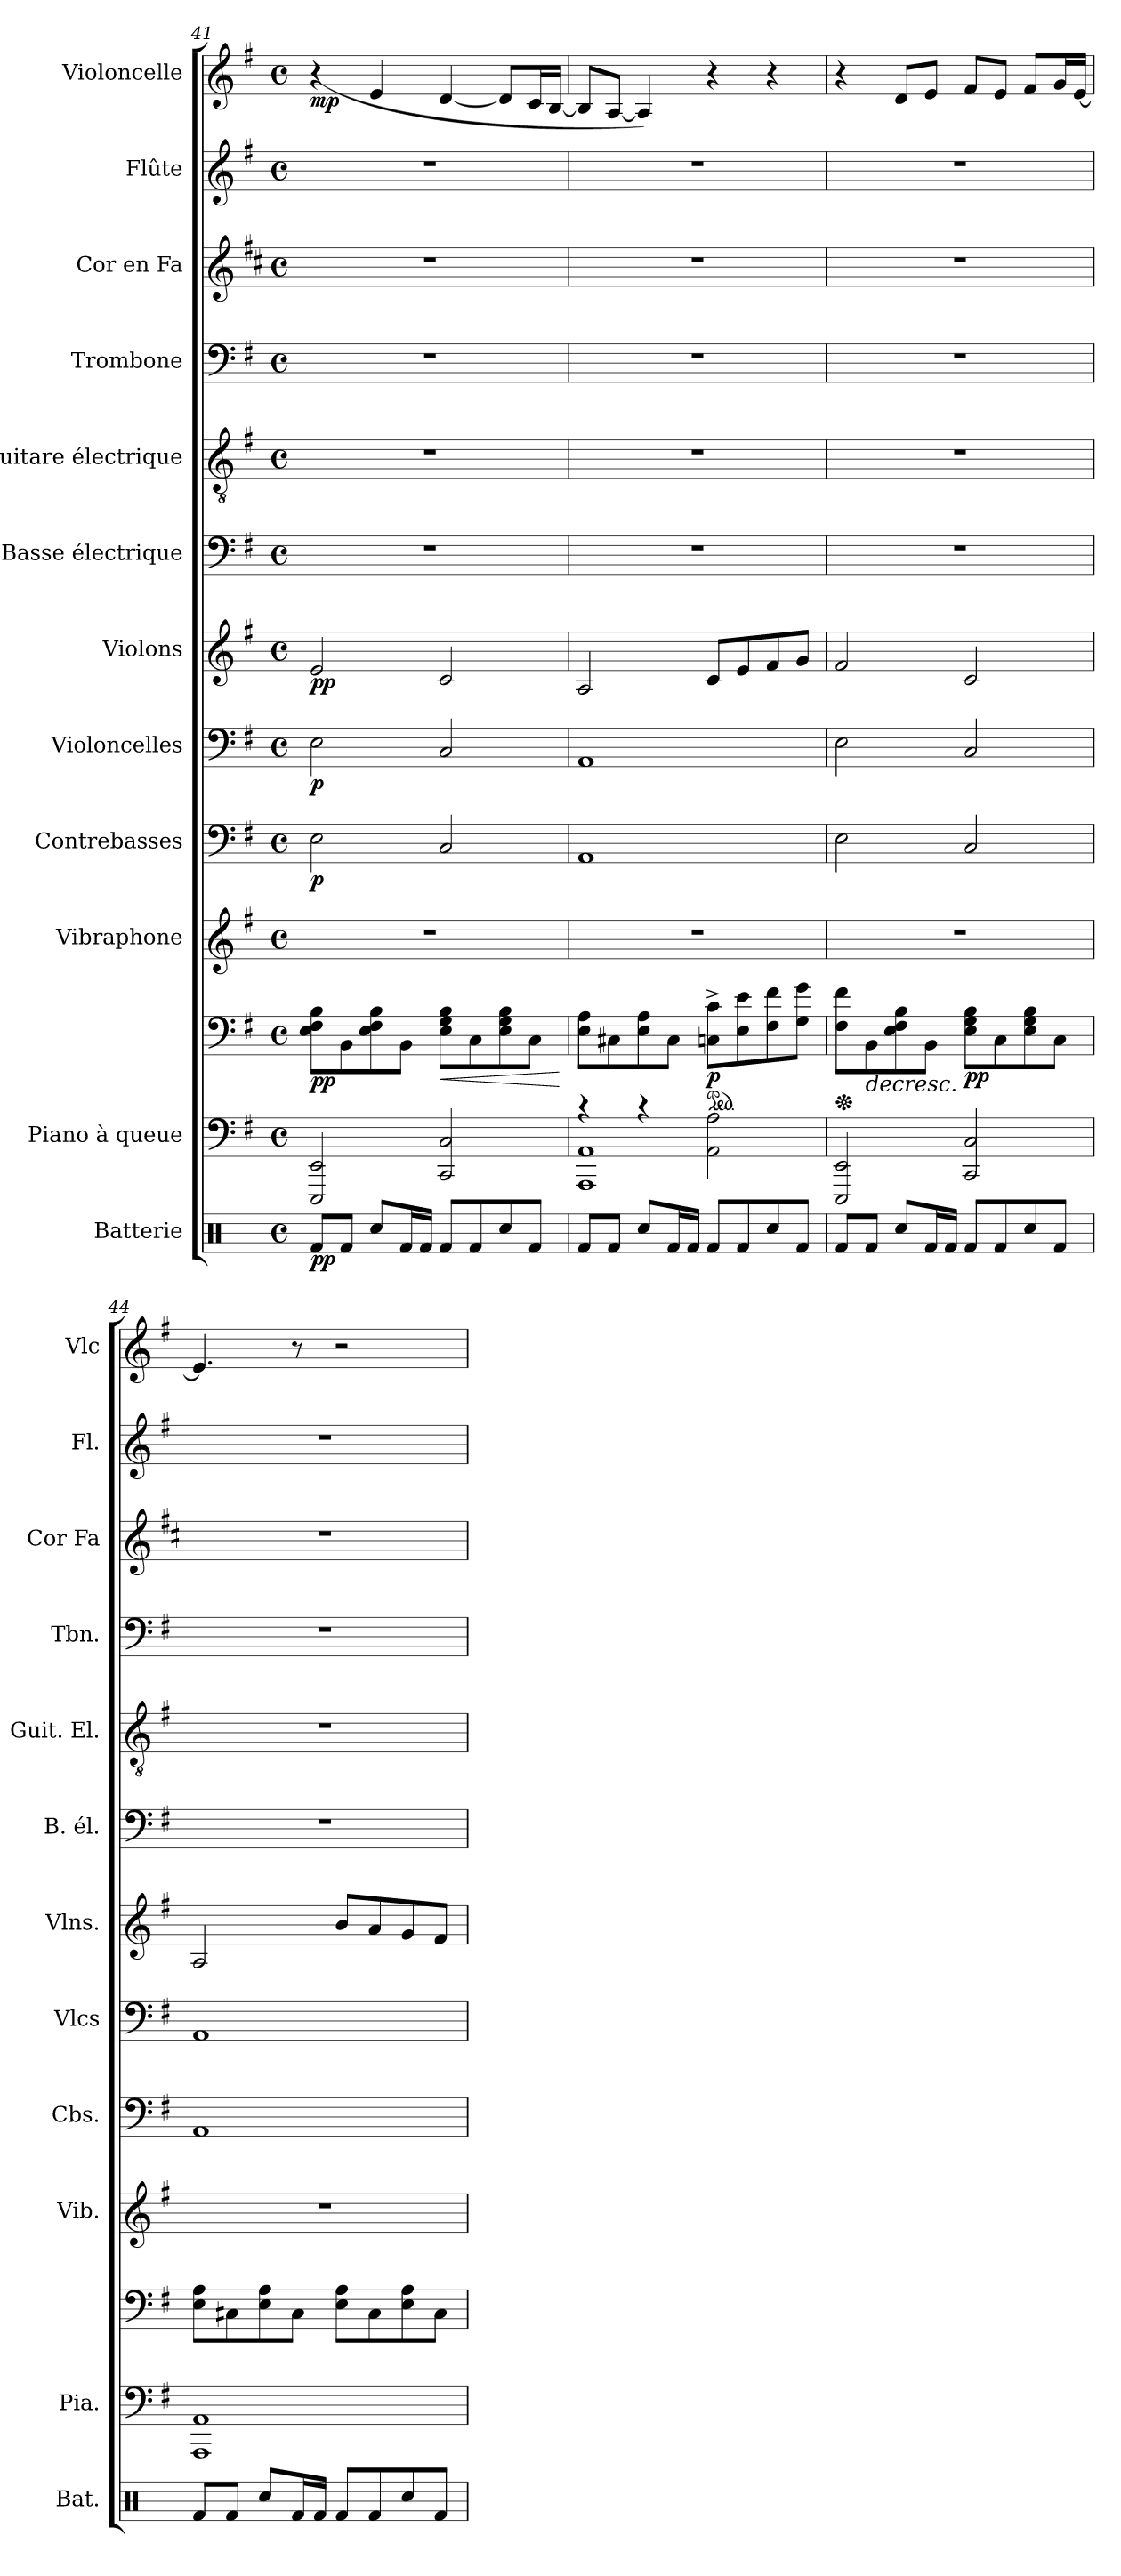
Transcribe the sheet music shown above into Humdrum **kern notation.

**kern	**dynam	**kern	**kern	**dynam	**kern	**kern	**dynam	**kern	**dynam	**kern	**dynam	**kern	**kern	**kern	**kern	**kern	**kern	**dynam
*part12	*part12	*part11	*part11	*part11	*part10	*part9	*part9	*part8	*part8	*part7	*part7	*part6	*part5	*part4	*part3	*part2	*part1	*part1
*staff13	*staff13	*staff12	*staff11	*staff11/12	*staff10	*staff9	*staff9	*staff8	*staff8	*staff7	*staff7	*staff6	*staff5	*staff4	*staff3	*staff2	*staff1	*staff1
*I"Batterie	*	*I"Piano à queue	*	*	*I"Vibraphone	*I"Contrebasses	*	*I"Violoncelles	*	*I"Violons	*	*I"Basse électrique	*I"Guitare électrique	*I"Trombone	*I"Cor en Fa	*I"Flûte	*I"Violoncelle	*
*I'Bat.	*	*I'Pia.	*	*	*I'Vib.	*I'Cbs.	*	*I'Vlcs	*	*I'Vlns.	*	*I'B. él.	*I'Guit. El.	*I'Tbn.	*I'Cor Fa	*I'Fl.	*I'Vlc	*
!!LO:PB:g=z
*clefX	*	*clefF4	*clefF4	*	*clefG2	*clefF4	*	*clefF4	*	*clefG2	*	*clefF4	*clefGv2	*clefF4	*clefG2	*clefG2	*clefG2	*
*	*	*	*	*	*	*ITrd7c12	*	*	*	*	*	*ITrd7c12	*	*	*ITrd4c7	*	*	*
*k[]	*	*k[f#]	*k[f#]	*	*k[f#]	*k[f#]	*	*k[f#]	*	*k[f#]	*	*k[f#]	*k[f#]	*k[f#]	*k[f#]	*k[f#]	*k[f#]	*
*M4/4	*	*M4/4	*M4/4	*	*M4/4	*M4/4	*	*M4/4	*	*M4/4	*	*M4/4	*M4/4	*M4/4	*M4/4	*M4/4	*M4/4	*
*met(c)	*	*met(c)	*met(c)	*	*met(c)	*met(c)	*	*met(c)	*	*met(c)	*	*met(c)	*met(c)	*met(c)	*met(c)	*met(c)	*met(c)	*
=41	=41	=41	=41	=41	=41	=41	=41	=41	=41	=41	=41	=41	=41	=41	=41	=41	=41	=41
!	!LO:DY:b	!	!	!LO:DY:b	!	!	!LO:DY:b	!	!LO:DY:b	!	!LO:DY:b	!	!	!	!	!	!	!LO:DY:b
8Rf/L	pp	2EEE/ 2EE/	8E\ 8F#\ 8B\L	pp	1r	2EE\	p	2E\	p	2e/	pp	1r	1r	1r	1r	1r	(>4r	mp
8Rf/J	.	.	8BB\	.	.	.	.	.	.	.	.	.	.	.	.	.	.	.
8Rcc/L	.	.	8E\ 8F#\ 8B\	.	.	.	.	.	.	.	.	.	.	.	.	.	4e/	.
16Rf/L	.	.	8BB\J	.	.	.	.	.	.	.	.	.	.	.	.	.	.	.
16Rf/JJ	.	.	.	.	.	.	.	.	.	.	.	.	.	.	.	.	.	.
!	!	!	!	!LO:HP:b	!	!	!	!	!	!	!	!	!	!	!	!	!	!
8Rf/L	.	2CC/ 2C/	8E\ 8G\ 8B\L	<	.	2CC/	.	2C/	.	2c/	.	.	.	.	.	.	[4d/	.
8Rf/	.	.	8C\	.	.	.	.	.	.	.	.	.	.	.	.	.	.	.
8Rcc/	.	.	8E\ 8G\ 8B\	.	.	.	.	.	.	.	.	.	.	.	.	.	8d/L]	.
8Rf/J	.	.	8C\J	.	.	.	.	.	.	.	.	.	.	.	.	.	16c/L	.
.	.	.	.	.	.	.	.	.	.	.	.	.	.	.	.	.	[16B/JJ	.
.	.	.	.	[	.	.	.	.	.	.	.	.	.	.	.	.	.	.
=42	=42	=42	=42	=42	=42	=42	=42	=42	=42	=42	=42	=42	=42	=42	=42	=42	=42	=42
*	*	*^	*	*	*	*	*	*	*	*	*	*	*	*	*	*	*	*
8Rf/L	.	1AAA 1AA	4rc	8E\ 8A\L	.	1r	1AAA	.	1AA	.	2A/	.	1r	1r	1r	1r	1r	8B/L]	.
8Rf/J	.	.	.	8C#X\	.	.	.	.	.	.	.	.	.	.	.	.	.	[8A/J	.
8Rcc/L	.	.	4rc	8E\ 8A\	.	.	.	.	.	.	.	.	.	.	.	.	.	4A/])	.
16Rf/L	.	.	.	8C#\J	.	.	.	.	.	.	.	.	.	.	.	.	.	.	.
16Rf/JJ	.	.	.	.	.	.	.	.	.	.	.	.	.	.	.	.	.	.	.
*	*	*	*	*ped	*	*	*	*	*	*	*	*	*	*	*	*	*	*	*
!	!	!	!	!	!LO:DY:b	!	!	!	!	!	!	!	!	!	!	!	!	!	!
8Rf/L	.	.	2AA\ 2A\	8Cn\^ 8c\^L	p	.	.	.	.	.	8c/L	.	.	.	.	.	.	4r	.
8Rf/	.	.	.	8E\ 8e\	.	.	.	.	.	.	8e/	.	.	.	.	.	.	.	.
8Rcc/	.	.	.	8F#\ 8f#\	.	.	.	.	.	.	8f#/	.	.	.	.	.	.	4r	.
8Rf/J	.	.	.	8G\ 8g\J	.	.	.	.	.	.	8g/J	.	.	.	.	.	.	.	.
*	*	*v	*v	*	*	*	*	*	*	*	*	*	*	*	*	*	*	*	*
=43	=43	=43	=43	=43	=43	=43	=43	=43	=43	=43	=43	=43	=43	=43	=43	=43	=43	=43
*	*	*	*Xped	*	*	*	*	*	*	*	*	*	*	*	*	*	*	*
8Rf/L	.	2EEE/ 2EE/	8F#\ 8f#\L	.	1r	2EE\	.	2E\	.	2f#/	.	1r	1r	1r	1r	1r	4r	.
!	!	!	!	!LO:HP:b	!	!	!	!	!	!	!	!	!	!	!	!	!	!
8Rf/J	.	.	8BB\	>	.	.	.	.	.	.	.	.	.	.	.	.	.	.
8Rcc/L	.	.	8E\ 8F#\ 8B\	.	.	.	.	.	.	.	.	.	.	.	.	.	8d/L	.
16Rf/L	.	.	8BB\J	.	.	.	.	.	.	.	.	.	.	.	.	.	8e/J	.
16Rf/JJ	.	.	.	.	.	.	.	.	.	.	.	.	.	.	.	.	.	.
!	!	!	!	!LO:DY:b	!	!	!	!	!	!	!	!	!	!	!	!	!	!
8Rf/L	.	2CC/ 2C/	8E\ 8G\ 8B\L	pp	.	2CC/	.	2C/	.	2c/	.	.	.	.	.	.	8f#/L	.
8Rf/	.	.	8C\	.	.	.	.	.	.	.	.	.	.	.	.	.	8e/J	.
8Rcc/	.	.	8E\ 8G\ 8B\	.	.	.	.	.	.	.	.	.	.	.	.	.	8f#/L	.
8Rf/J	.	.	8C\J	.	.	.	.	.	.	.	.	.	.	.	.	.	16g/L	.
.	.	.	.	.	.	.	.	.	.	.	.	.	.	.	.	.	[16e/JJ	.
.	.	.	.	]	.	.	.	.	.	.	.	.	.	.	.	.	.	.
!!LO:PB:g=z
=44	=44	=44	=44	=44	=44	=44	=44	=44	=44	=44	=44	=44	=44	=44	=44	=44	=44	=44
8Rf/L	.	1AAA 1AA	8E\ 8A\L	.	1r	1AAA	.	1AA	.	2A/	.	1r	1r	1r	1r	1r	4.e/]	.
8Rf/J	.	.	8C#X\	.	.	.	.	.	.	.	.	.	.	.	.	.	.	.
8Rcc/L	.	.	8E\ 8A\	.	.	.	.	.	.	.	.	.	.	.	.	.	.	.
16Rf/L	.	.	8C#\J	.	.	.	.	.	.	.	.	.	.	.	.	.	8r	.
16Rf/JJ	.	.	.	.	.	.	.	.	.	.	.	.	.	.	.	.	.	.
8Rf/L	.	.	8E\ 8A\L	.	.	.	.	.	.	8b/L	.	.	.	.	.	.	2r	.
8Rf/	.	.	8C#\	.	.	.	.	.	.	8a/	.	.	.	.	.	.	.	.
8Rcc/	.	.	8E\ 8A\	.	.	.	.	.	.	8g/	.	.	.	.	.	.	.	.
8Rf/J	.	.	8C#\J	.	.	.	.	.	.	8f#/J	.	.	.	.	.	.	.	.
=	=	=	=	=	=	=	=	=	=	=	=	=	=	=	=	=	=	=
*-	*-	*-	*-	*-	*-	*-	*-	*-	*-	*-	*-	*-	*-	*-	*-	*-	*-	*-
